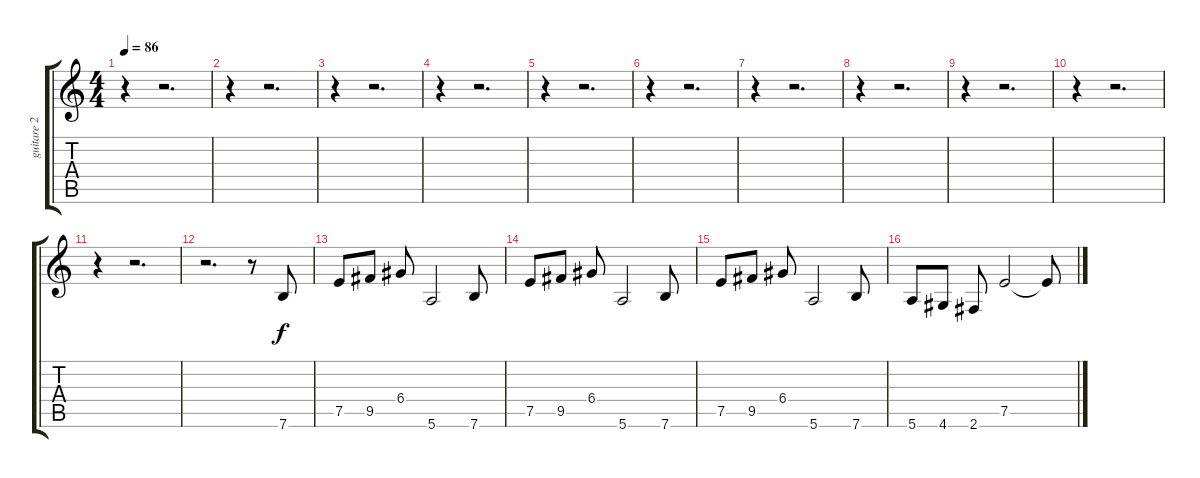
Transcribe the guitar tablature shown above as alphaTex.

\track ("guitare 2" "guitare 2") {instrument overdrivenguitar}
\staff {score tabs}
\tuning (E4 B3 G3 D3 A2 E2) {hide}
\ts (4 4)
\tempo 86
\clef g2
\ks c
r.4{dy f instrument overdrivenguitar} r.2{d} |
r.4 r.2{d} |
r.4 r.2{d} |
r.4 r.2{d} |
r.4 r.2{d} |
r.4 r.2{d} |
r.4 r.2{d} |
r.4 r.2{d} |
r.4 r.2{d} |
r.4 r.2{d} |
r.4 r.2{d} |
r.2{d} r.8 7.6.8 |
7.5.8 9.5.8 6.4.8 5.6.2 7.6.8 |
7.5.8 9.5.8 6.4.8 5.6.2 7.6.8 |
7.5.8 9.5.8 6.4.8 5.6.2 7.6.8 |
5.6.8 4.6.8 2.6.8 7.5.2 7.5{t}.8
